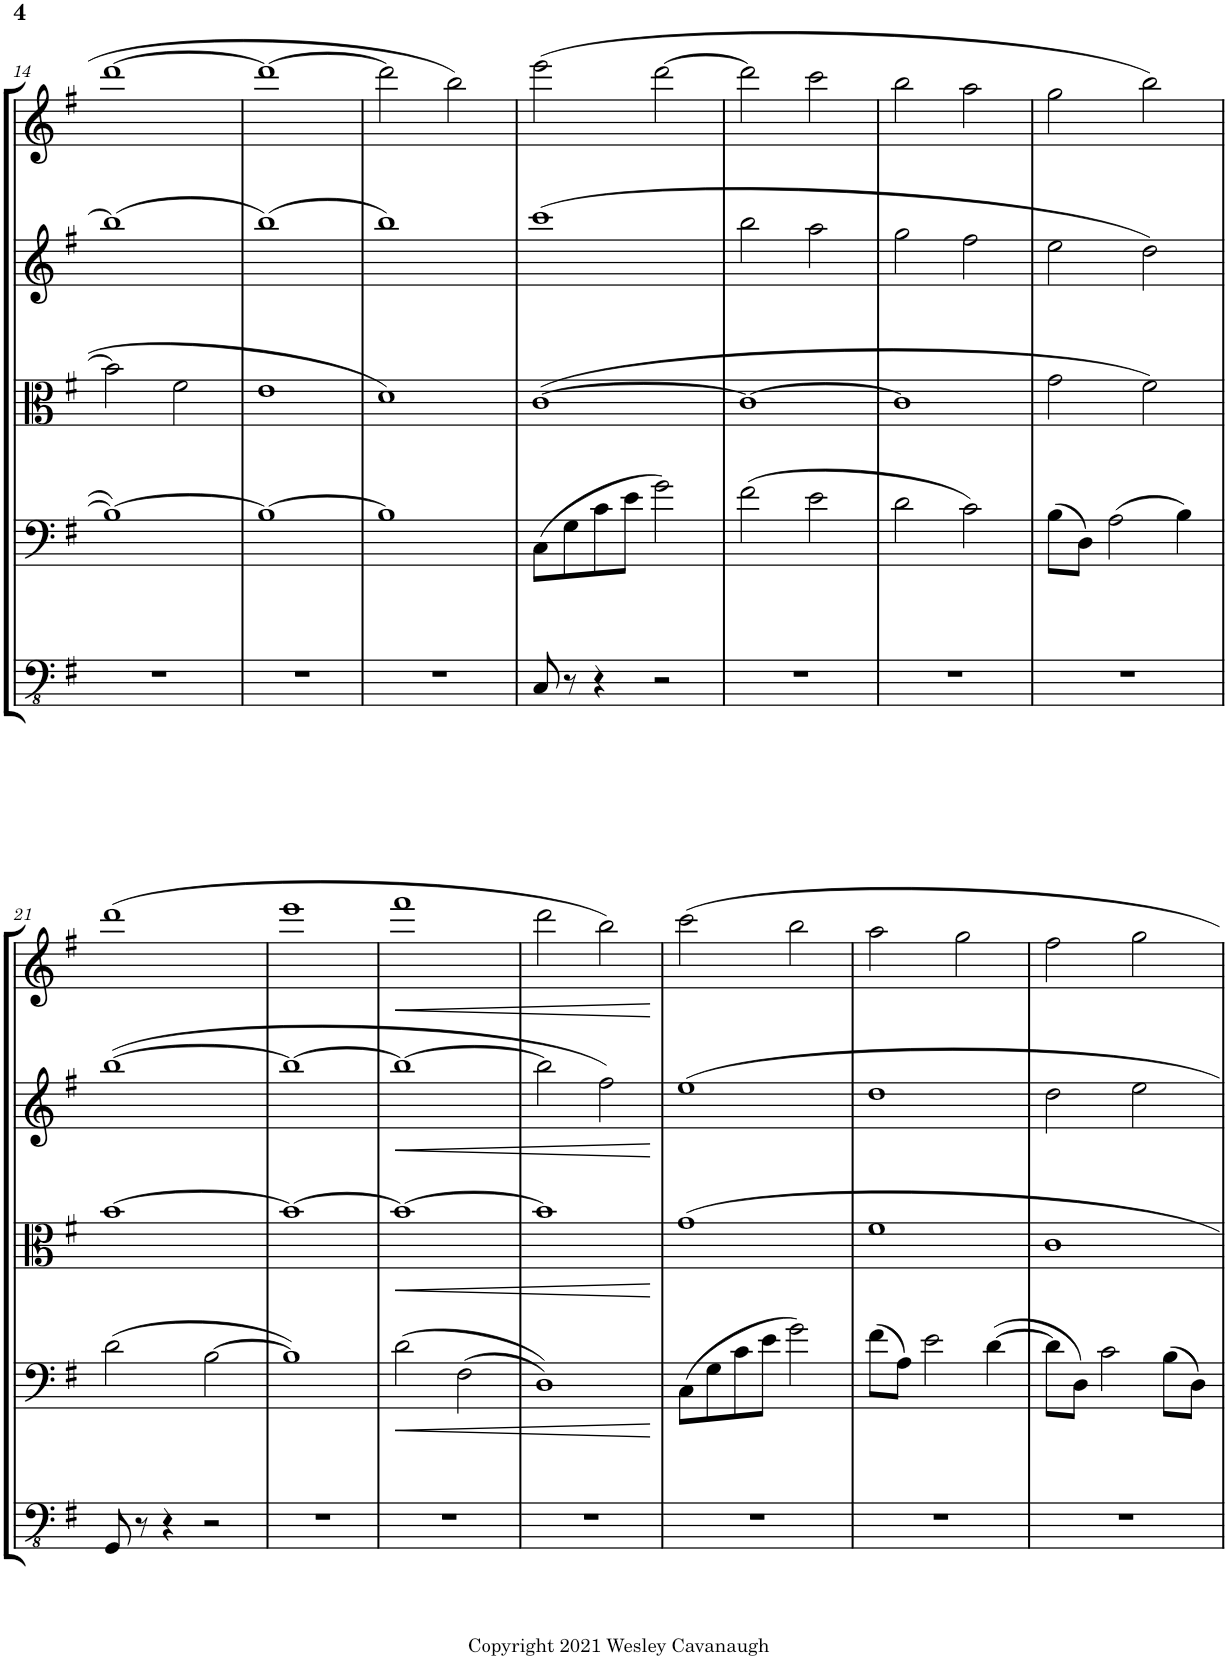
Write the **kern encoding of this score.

**kern	**kern	**dynam	**kern	**dynam	**kern	**dynam	**kern	**dynam
*part5	*part4	*part4	*part3	*part3	*part2	*part2	*part1	*part1
*staff5	*staff4	*staff4	*staff3	*staff3	*staff2	*staff2	*staff1	*staff1
*I"Contrbass	*I"Cello	*	*I"Viola	*	*I"Violin II	*	*I"Violin I	*
*I'Cb	*	*	*I'Vla	*	*I'Vln	*	*I'Vln	*
!!LO:PB:g=z
*clefFv4	*clefF4	*	*clefC3	*	*clefG2	*	*clefG2	*
*ITrd7c12	*	*	*	*	*	*	*	*
*k[f#]	*k[f#]	*	*k[f#]	*	*k[f#]	*	*k[f#]	*
*M4/4	*M4/4	*	*M4/4	*	*M4/4	*	*M4/4	*
=14	=14	=14	=14	=14	=14	=14	=14	=14
1r	1B_	.	2b\]	.	(1bb]	.	[1ddd	.
.	.	.	2f#\	.	.	.	.	.
=15	=15	=15	=15	=15	=15	=15	=15	=15
1r	1B_	.	1e	.	(1bb)	.	1ddd_	.
=16	=16	=16	=16	=16	=16	=16	=16	=16
1r	1B]	.	1d	.	1bb)	.	2ddd\]	.
.	.	.	.	.	.	.	2bb\	.
=17	=17	=17	=17	=17	=17	=17	=17	=17
8CC/	(8C\L	.	([1c	.	(1ccc	.	(2eee\	.
8r	8G\	.	.	.	.	.	.	.
4r	8c\	.	.	.	.	.	.	.
.	8e\J	.	.	.	.	.	.	.
2r	2g\)	.	.	.	.	.	[2ddd\	.
=18	=18	=18	=18	=18	=18	=18	=18	=18
1r	(2f#\	.	1c_	.	2bb\	.	2ddd\]	.
.	2e\	.	.	.	2aa\	.	2ccc\	.
=19	=19	=19	=19	=19	=19	=19	=19	=19
1r	2d\	.	1c]	.	2gg\	.	2bb\	.
.	2c\)	.	.	.	2ff#\	.	2aa\	.
=20	=20	=20	=20	=20	=20	=20	=20	=20
1r	(8B\L	.	2g\	.	2ee\	.	2gg\	.
.	8D\J)	.	.	.	.	.	.	.
.	(2A\	.	.	.	.	.	.	.
.	.	.	2f#\)	.	2dd\)	.	2bb\)	.
.	4B\)	.	.	.	.	.	.	.
!!LO:LB:g=z
=21	=21	=21	=21	=21	=21	=21	=21	=21
8GGG/	(2d\	.	[1b	.	([1bb	.	(1ddd	.
8r	.	.	.	.	.	.	.	.
4r	.	.	.	.	.	.	.	.
2r	[2B\	.	.	.	.	.	.	.
=22	=22	=22	=22	=22	=22	=22	=22	=22
1r	1B])	.	1b_	.	1bb_	.	1eee	.
=23	=23	=23	=23	=23	=23	=23	=23	=23
!	!	!LO:HP:b	!	!LO:HP:b	!	!LO:HP:b	!	!LO:HP:b
1r	(2d\	<	1b_	<	1bb_	<	1fff#	<
.	(2F#\	.	.	.	.	.	.	.
=24	=24	=24	=24	=24	=24	=24	=24	=24
1r	1D))	.	1b]	.	2bb\]	.	2ddd\	.
.	.	.	.	.	2ff#\)	.	2bb\)	.
.	.	[	.	[	.	[	.	[
=25	=25	=25	=25	=25	=25	=25	=25	=25
1r	(8C\L	.	1g	.	1ee	.	2ccc\	.
.	8G\	.	.	.	.	.	.	.
.	8c\	.	.	.	.	.	.	.
.	8e\J	.	.	.	.	.	.	.
.	2g\)	.	.	.	.	.	2bb\	.
=26	=26	=26	=26	=26	=26	=26	=26	=26
1r	(8f#\L	.	1f#	.	1dd	.	2aa\	.
.	8A\J)	.	.	.	.	.	.	.
.	2e\	.	.	.	.	.	.	.
.	.	.	.	.	.	.	2gg\	.
.	([4d\	.	.	.	.	.	.	.
=27	=27	=27	=27	=27	=27	=27	=27	=27
1r	8d\L]	.	1c	.	2dd\	.	2ff#\	.
.	8D\J)	.	.	.	.	.	.	.
.	2c\	.	.	.	.	.	.	.
.	.	.	.	.	2ee\	.	2gg\	.
.	(8B\L	.	.	.	.	.	.	.
.	8D\J)	.	.	.	.	.	.	.
=	=	=	=	=	=	=	=	=
*-	*-	*-	*-	*-	*-	*-	*-	*-
